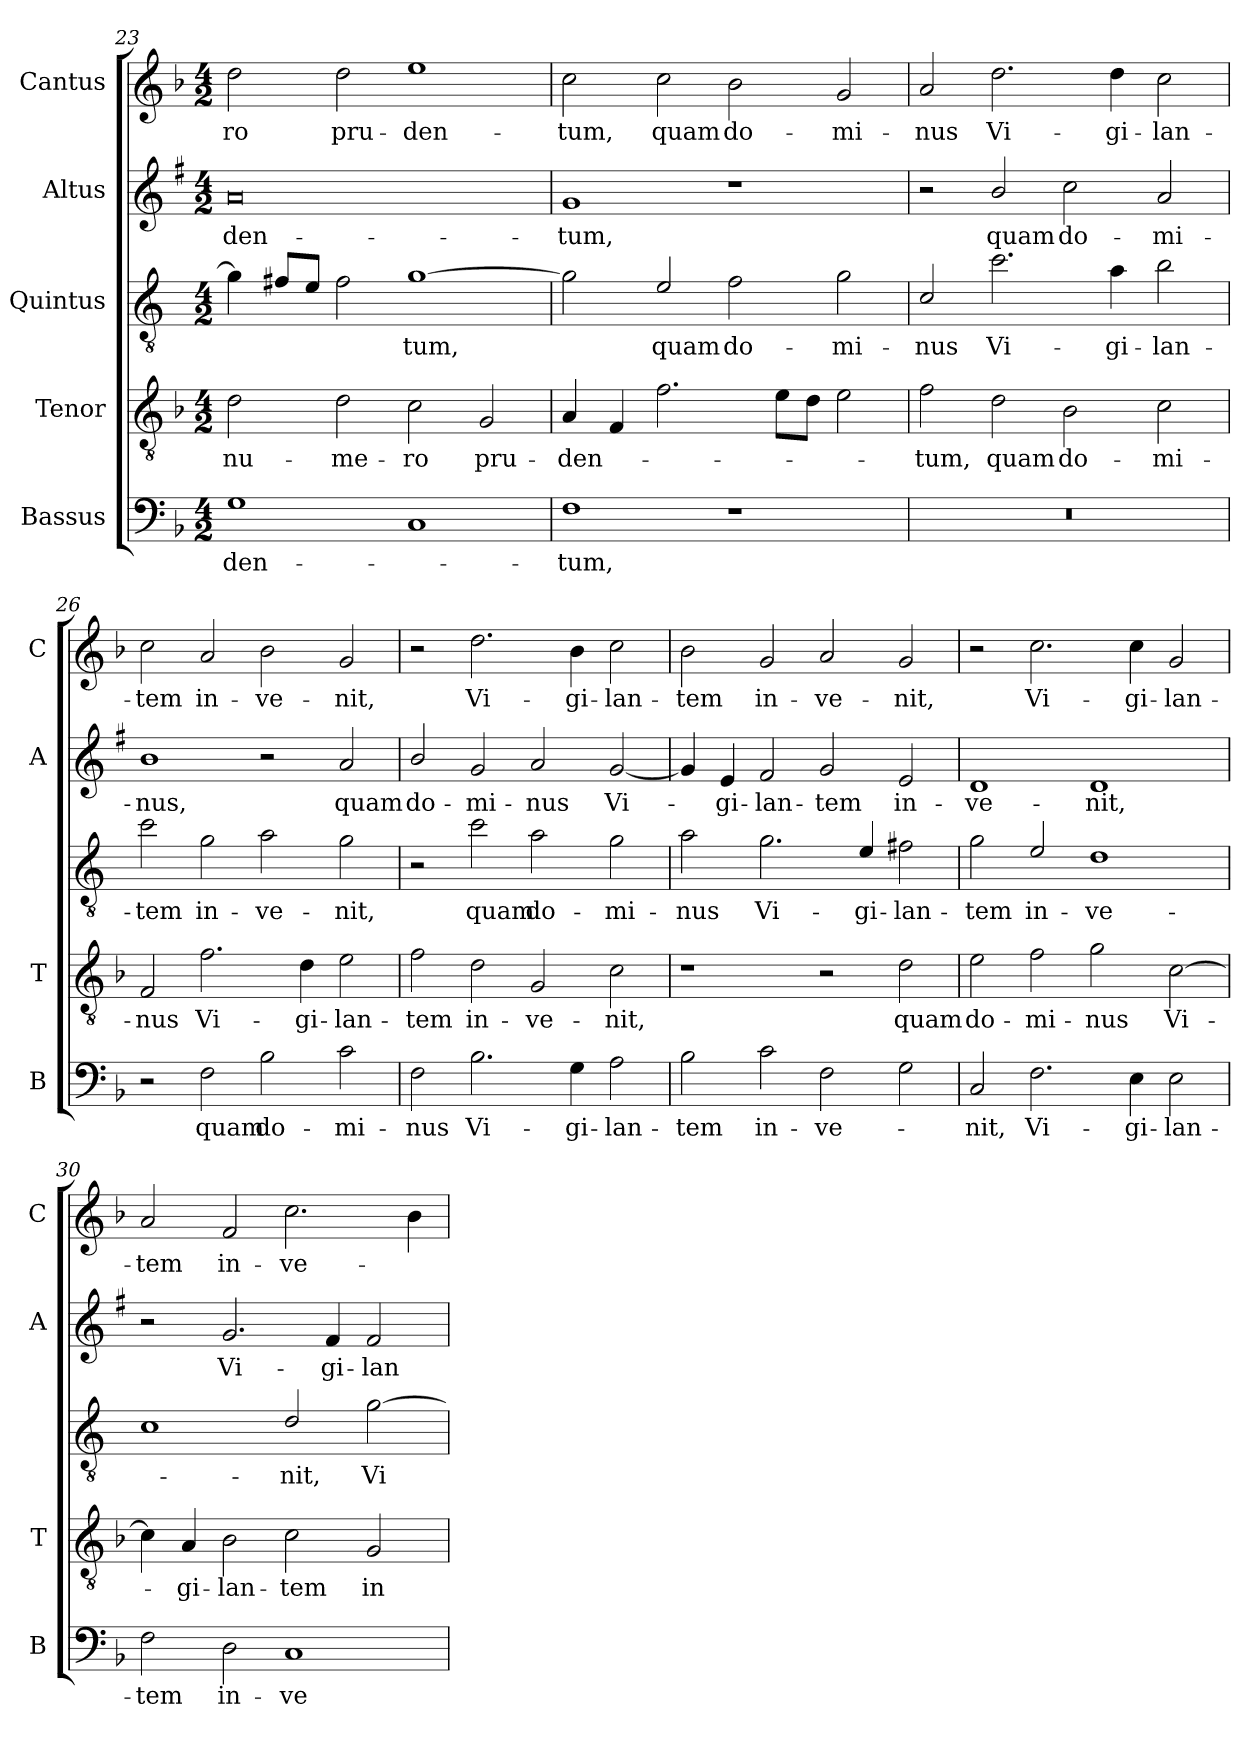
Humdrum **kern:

**kern	**text	**kern	**text	**kern	**text	**kern	**text	**kern	**text
*part5	*part5	*part4	*part4	*part3	*part3	*part2	*part2	*part1	*part1
*staff5	*staff5	*staff4	*staff4	*staff3	*staff3	*staff2	*staff2	*staff1	*staff1
*I"Bassus	*	*I"Tenor	*	*I"Quintus	*	*I"Altus	*	*I"Cantus	*
*I'B	*	*I'T	*	*	*	*I'A	*	*I'C	*
*clefF4	*	*clefGv2	*	*clefGv2	*	*clefG2	*	*clefG2	*
*	*	*	*	*ITrd4c7	*	*ITrd1c2	*	*	*
*k[b-]	*	*k[b-]	*	*k[b-]	*	*k[b-]	*	*k[b-]	*
*F:	*	*F:	*	*F:	*	*F:	*	*F:	*
*M4/2	*	*M4/2	*	*M4/2	*	*M4/2	*	*M4/2	*
=23	=23	=23	=23	=23	=23	=23	=23	=23	=23
!	!LO:LY:b	!	!LO:LY:b	!	!	!	!LO:LY:b	!	!LO:LY:b
1G	-den-	2d\	nu-	4c\]	.	0g	-den-	2dd\	-ro
.	.	.	.	8Bn/L	.	.	.	.	.
.	.	.	.	8A/J	.	.	.	.	.
!	!	!	!LO:LY:b	!	!	!	!	!	!LO:LY:b
.	.	2d\	-me-	2B\	.	.	.	2dd\	pru-
!	!	!	!LO:LY:b	!	!LO:LY:b	!	!	!	!LO:LY:b
1C	.	2c\	-ro	[1c	-tum,	.	.	1ee	-den-
!	!	!	!LO:LY:b	!	!	!	!	!	!
.	.	2G/	pru-	.	.	.	.	.	.
=24	=24	=24	=24	=24	=24	=24	=24	=24	=24
!	!LO:LY:b	!	!LO:LY:b	!	!	!	!LO:LY:b	!	!LO:LY:b
1F	-tum,	4A/	-den-	2c\]	.	1f	-tum,	2cc\	-tum,
.	.	4F/	.	.	.	.	.	.	.
!	!	!	!	!	!LO:LY:b	!	!	!	!LO:LY:b
.	.	2.f\	.	2A/	quam	.	.	2cc\	quam
!	!	!	!	!	!LO:LY:b	!	!	!	!LO:LY:b
1r	.	.	.	2B-\	do-	1r	.	2b-\	do-
.	.	8e\L	.	.	.	.	.	.	.
.	.	8d\J	.	.	.	.	.	.	.
!	!	!	!	!	!LO:LY:b	!	!	!	!LO:LY:b
.	.	2e\	.	2c\	-mi-	.	.	2g/	-mi-
!!LO:LB:g=z
=25	=25	=25	=25	=25	=25	=25	=25	=25	=25
!	!	!	!LO:LY:b	!	!LO:LY:b	!	!	!	!LO:LY:b
0r	.	2f\	-tum,	2F/	-nus	2r	.	2a/	-nus
!	!	!	!LO:LY:b	!	!LO:LY:b	!	!LO:LY:b	!	!LO:LY:b
.	.	2d\	quam	2.f\	Vi-	2a/	quam	2.dd\	Vi-
!	!	!	!LO:LY:b	!	!	!	!LO:LY:b	!	!
.	.	2B-\	do-	.	.	2b-\	do-	.	.
!	!	!	!	!	!LO:LY:b	!	!	!	!LO:LY:b
.	.	.	.	4d\	-gi-	.	.	4dd\	-gi-
!	!	!	!LO:LY:b	!	!LO:LY:b	!	!LO:LY:b	!	!LO:LY:b
.	.	2c\	-mi-	2e\	-lan-	2g/	-mi-	2cc\	-lan-
=26	=26	=26	=26	=26	=26	=26	=26	=26	=26
!	!	!	!LO:LY:b	!	!LO:LY:b	!	!LO:LY:b	!	!LO:LY:b
2r	.	2F/	-nus	2f\	-tem	1a	-nus,	2cc\	-tem
!	!LO:LY:b	!	!LO:LY:b	!	!LO:LY:b	!	!	!	!LO:LY:b
2F\	quam	2.f\	Vi-	2c\	in-	.	.	2a/	in-
!	!LO:LY:b	!	!	!	!LO:LY:b	!	!	!	!LO:LY:b
2B-\	do-	.	.	2d\	-ve-	2r	.	2b-\	-ve-
!	!	!	!LO:LY:b	!	!	!	!	!	!
.	.	4d\	-gi-	.	.	.	.	.	.
!	!LO:LY:b	!	!LO:LY:b	!	!LO:LY:b	!	!LO:LY:b	!	!LO:LY:b
2c\	-mi-	2e\	-lan-	2c\	-nit,	2g/	quam	2g/	-nit,
=27	=27	=27	=27	=27	=27	=27	=27	=27	=27
!	!LO:LY:b	!	!LO:LY:b	!	!	!	!LO:LY:b	!	!
2F\	-nus	2f\	-tem	2r	.	2a/	do-	2r	.
!	!LO:LY:b	!	!LO:LY:b	!	!LO:LY:b	!	!LO:LY:b	!	!LO:LY:b
2.B-\	Vi-	2d\	in-	2f\	quam	2f/	-mi-	2.dd\	Vi-
!	!	!	!LO:LY:b	!	!LO:LY:b	!	!LO:LY:b	!	!
.	.	2G/	-ve-	2d\	do-	2g/	-nus	.	.
!	!LO:LY:b	!	!	!	!	!	!	!	!LO:LY:b
4G\	-gi-	.	.	.	.	.	.	4b-\	-gi-
!	!LO:LY:b	!	!LO:LY:b	!	!LO:LY:b	!	!LO:LY:b	!	!LO:LY:b
2A\	-lan-	2c\	-nit,	2c\	-mi-	[2f/	Vi-	2cc\	-lan-
=28	=28	=28	=28	=28	=28	=28	=28	=28	=28
!	!LO:LY:b	!	!	!	!LO:LY:b	!	!	!	!LO:LY:b
2B-\	-tem	1r	.	2d\	-nus	4f/]	.	2b-\	-tem
!	!	!	!	!	!	!	!LO:LY:b	!	!
.	.	.	.	.	.	4d/	-gi-	.	.
!	!LO:LY:b	!	!	!	!LO:LY:b	!	!LO:LY:b	!	!LO:LY:b
2c\	in-	.	.	2.c\	Vi-	2e/	-lan-	2g/	in-
!	!LO:LY:b	!	!	!	!	!	!LO:LY:b	!	!LO:LY:b
2F\	-ve-	2r	.	.	.	2f/	-tem	2a/	-ve-
!	!	!	!	!	!LO:LY:b	!	!	!	!
.	.	.	.	4A/	-gi-	.	.	.	.
!	!	!	!LO:LY:b	!	!LO:LY:b	!	!LO:LY:b	!	!LO:LY:b
2G\	.	2d\	quam	2Bn\	-lan-	2d/	in-	2g/	-nit,
=29	=29	=29	=29	=29	=29	=29	=29	=29	=29
!	!LO:LY:b	!	!LO:LY:b	!	!LO:LY:b	!	!LO:LY:b	!	!
2C/	-nit,	2e\	do-	2c\	-tem	1c	-ve-	2r	.
!	!LO:LY:b	!	!LO:LY:b	!	!LO:LY:b	!	!	!	!LO:LY:b
2.F\	Vi-	2f\	-mi-	2A/	in-	.	.	2.cc\	Vi-
!	!	!	!LO:LY:b	!	!LO:LY:b	!	!LO:LY:b	!	!
.	.	2g\	-nus	1G	-ve-	1c	-nit,	.	.
!	!LO:LY:b	!	!	!	!	!	!	!	!LO:LY:b
4E\	-gi-	.	.	.	.	.	.	4cc\	-gi-
!	!LO:LY:b	!	!LO:LY:b	!	!	!	!	!	!LO:LY:b
2E\	-lan-	[2c\	Vi-	.	.	.	.	2g/	-lan-
!!LO:PB:g=z
=30	=30	=30	=30	=30	=30	=30	=30	=30	=30
!	!LO:LY:b	!	!	!	!	!	!	!	!LO:LY:b
2F\	-tem	4c\]	.	1F	.	2r	.	2a/	-tem
!	!	!	!LO:LY:b	!	!	!	!	!	!
.	.	4A/	-gi-	.	.	.	.	.	.
!	!LO:LY:b	!	!LO:LY:b	!	!	!	!LO:LY:b	!	!LO:LY:b
2D\	in-	2B-\	-lan-	.	.	2.f/	Vi-	2f/	in-
!	!LO:LY:b	!	!LO:LY:b	!	!LO:LY:b	!	!	!	!LO:LY:b
1C	-ve-	2c\	-tem	2G/	-nit,	.	.	2.cc\	-ve-
!	!	!	!	!	!	!	!LO:LY:b	!	!
.	.	.	.	.	.	4e/	-gi-	.	.
!	!	!	!LO:LY:b	!	!LO:LY:b	!	!LO:LY:b	!	!
.	.	2G/	in-	[2c\	Vi-	2e/	-lan-	.	.
.	.	.	.	.	.	.	.	4b-\	.
=	=	=	=	=	=	=	=	=	=
*-	*-	*-	*-	*-	*-	*-	*-	*-	*-
